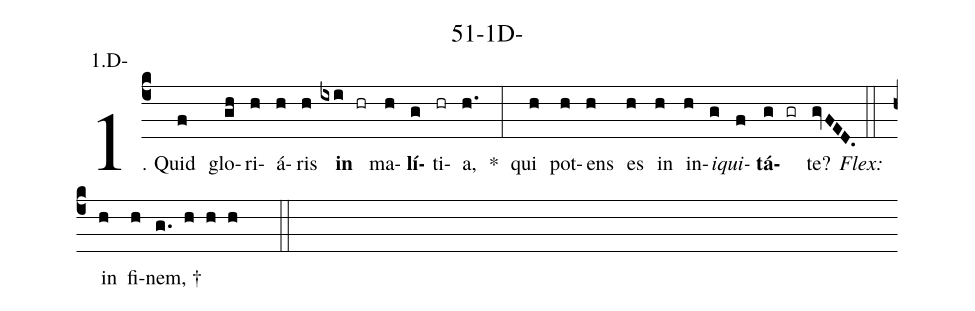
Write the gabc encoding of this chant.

name: 51-1D-;
annotation: 1.D-;
%%
(c4)1. Quid(f) glo(gh)ri(h)á(h)ris(h) <b>in</b>(ixi hr) ma(h)<b>lí</b>(g)ti(hr)a,(h.) *(:) qui(h) pot(h)ens(h) es(h) in(h) in(h)<i>i</i>(g)<i>qui</i>(f)<b>tá</b>(g gr)te?(gvFED.) (::)
<i>Flex:</i>()  in(h) fi(h)nem, †(g. h h h  ::)
